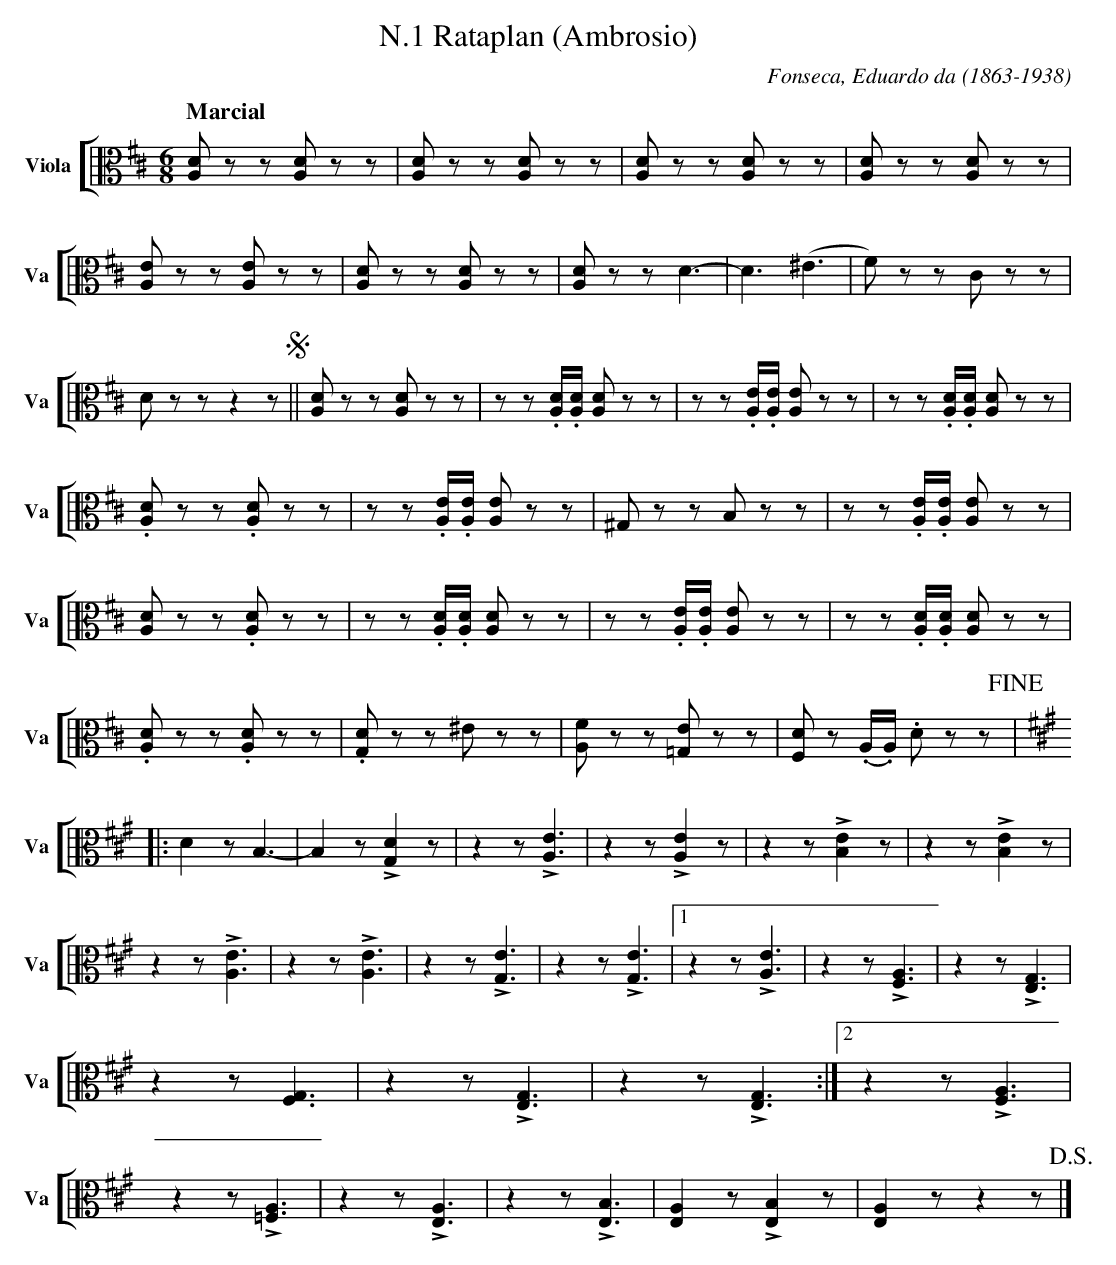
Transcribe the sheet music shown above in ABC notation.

X:1
T:N.1 Rataplan (Ambrosio)
C:Fonseca, Eduardo da (1863-1938)
M:6/8
L:1/8
K:D
V: 4 clef=alto name="Viola" sname="Va"
%%staves [ 4 ]
[Q:"Marcial"]
   [A,D]zz [A,D]zz | [A,D]zz [A,D]zz | [A,D]zz [A,D]zz |[A,D]zz [A,D]zz  | [A,E]zz [A,E]zz | \
   [A,D]zz [A,D]zz | [A,D] z z  D3 -| D3 (^E3 | F) z z C z z | D z z z2z !segno!|| \
   [A,D]zz [A,D]zz | zz.[A,D]/.[A,D]/ [A,D]zz | zz.[A,E]/.[A,E]/ [A,E]zz | zz.[A,D]/.[A,D]/ [A,D]zz | \
   .[A,D]zz .[A,D]zz |  zz.[A,E]/.[A,E]/ [A,E]zz | ^G,zz B,zz | zz.[A,E]/.[A,E]/ [A,E]zz | \
   [A,D]zz .[A,D]zz |  zz.[A,D]/.[A,D]/ [A,D]zz | zz.[A,E]/.[A,E]/ [A,E]zz | \
   zz.[A,D]/.[A,D]/ [A,D]zz | .[A,D]zz .[A,D]zz  | .[G,D]zz ^Ezz | [A,F]zz [=G,E]zz | \
   [F,D]z (.A,/.A,/) .Dzz !fine! |: \
   [K:A] D2z B,3- | B,2z !>![G,D]2z | z2z !>![A,E]3 | z2z !>![A,E]2z | z2z !>![B,E]2z | z2z !>![B,E]2z | \
   z2z !>![A,E]3 | z2z !>![A,E]3 | z2z !>![G,E]3 | z2z !>![G,E]3 |[1 z2z !>![A,E]3 | z2z !>![F,A,]3 | \
   z2z !>![G,E,]3 | z2z [F,G,]3 | z2z !>![E,G,]3 | z2z !>![E,G,]3 :|2 \
   z2z !>![F,A,]3 | z2z !>![=F,A,]3 | z2z !>![E,A,]3 | z2z !>![E,B,]3 | \
   [E,A,]2z !>![E,B,]2z | [E,A,]2z z2z !D.S.! |]
